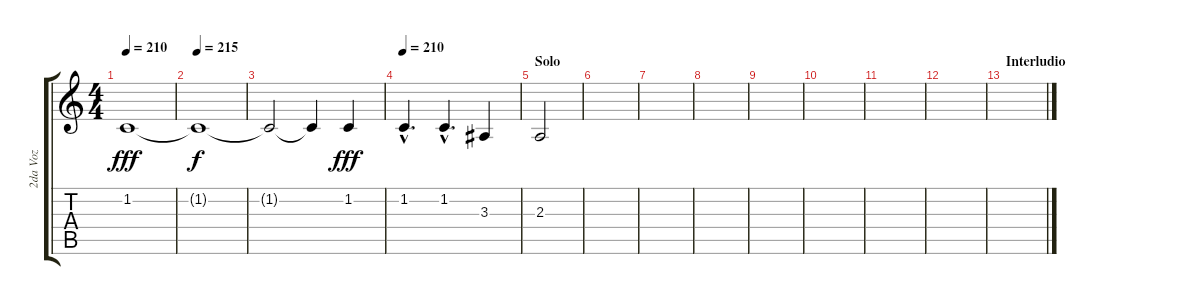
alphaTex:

\track ("2da Voz" "2da Voz") {instrument tenorsax}
\staff {score tabs}
\tuning (E4 B3 G3 D3 A2 E2) {hide}
\ts (4 4)
\tempo 210
\clef g2
\ks c
1.2.1{dy fff volume 8} |
\tempo 215
1.2{t}.1{dy f} |
1.2{t}.2 1.2{t}.4 1.2.4{dy fff} |
\tempo 210
1.2{hac}.4{d} 1.2{hac}.4{d} 3.3.4 |
\section ("" "Solo")
2.3.2 |
|
|
|
|
|
|
|
\section ("" "Interludio")
